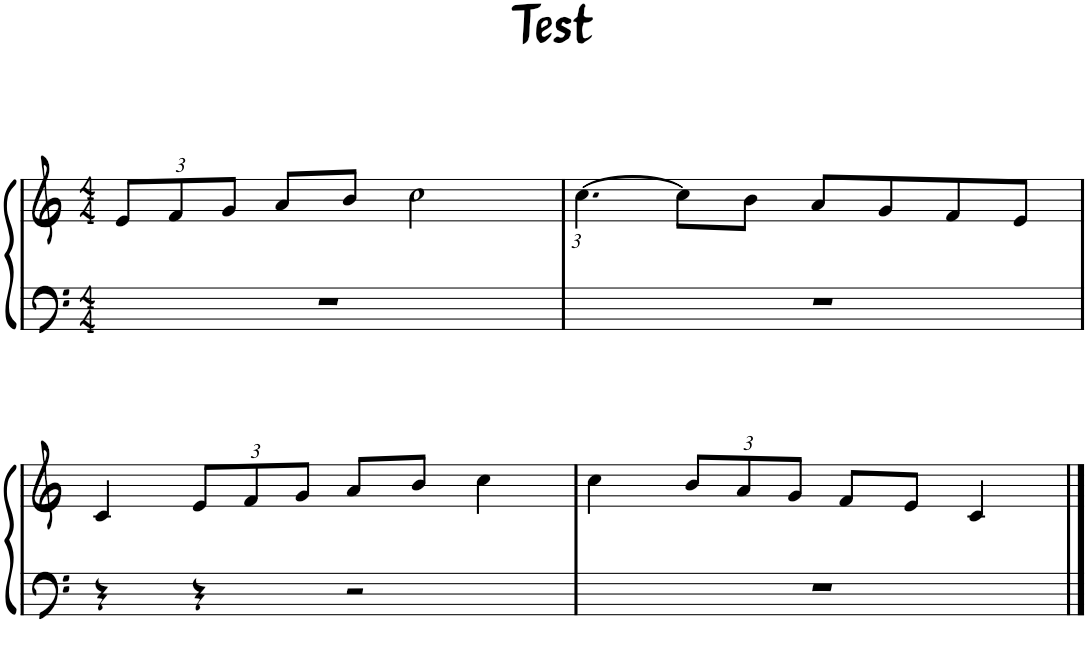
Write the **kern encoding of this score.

**kern	**kern
*part1	*part1
*staff2	*staff1
*I"Piano	*
*I'Pno.	*
*clefF4	*clefG2
*k[]	*k[]
*M4/4	*M4/4
*	*Xbrackettup
=1	=1
1r	12e/L
.	12f/
.	12g/J
.	8a/L
.	8b/J
.	2cc\
=2	=2
1r	[6.cc\
.	8cc\L]
.	8b\J
.	8a/L
.	8g/
.	8f/
.	8e/J
!!LO:LB:g=z
=3	=3
4r	4c/
4r	12e/L
.	12f/
.	12g/J
2r	8a/L
.	8b/J
.	4cc\
=4	=4
1r	4cc\
.	12b/L
.	12a/
.	12g/J
.	8f/L
.	8e/J
.	4c/
==	==
*-	*-
